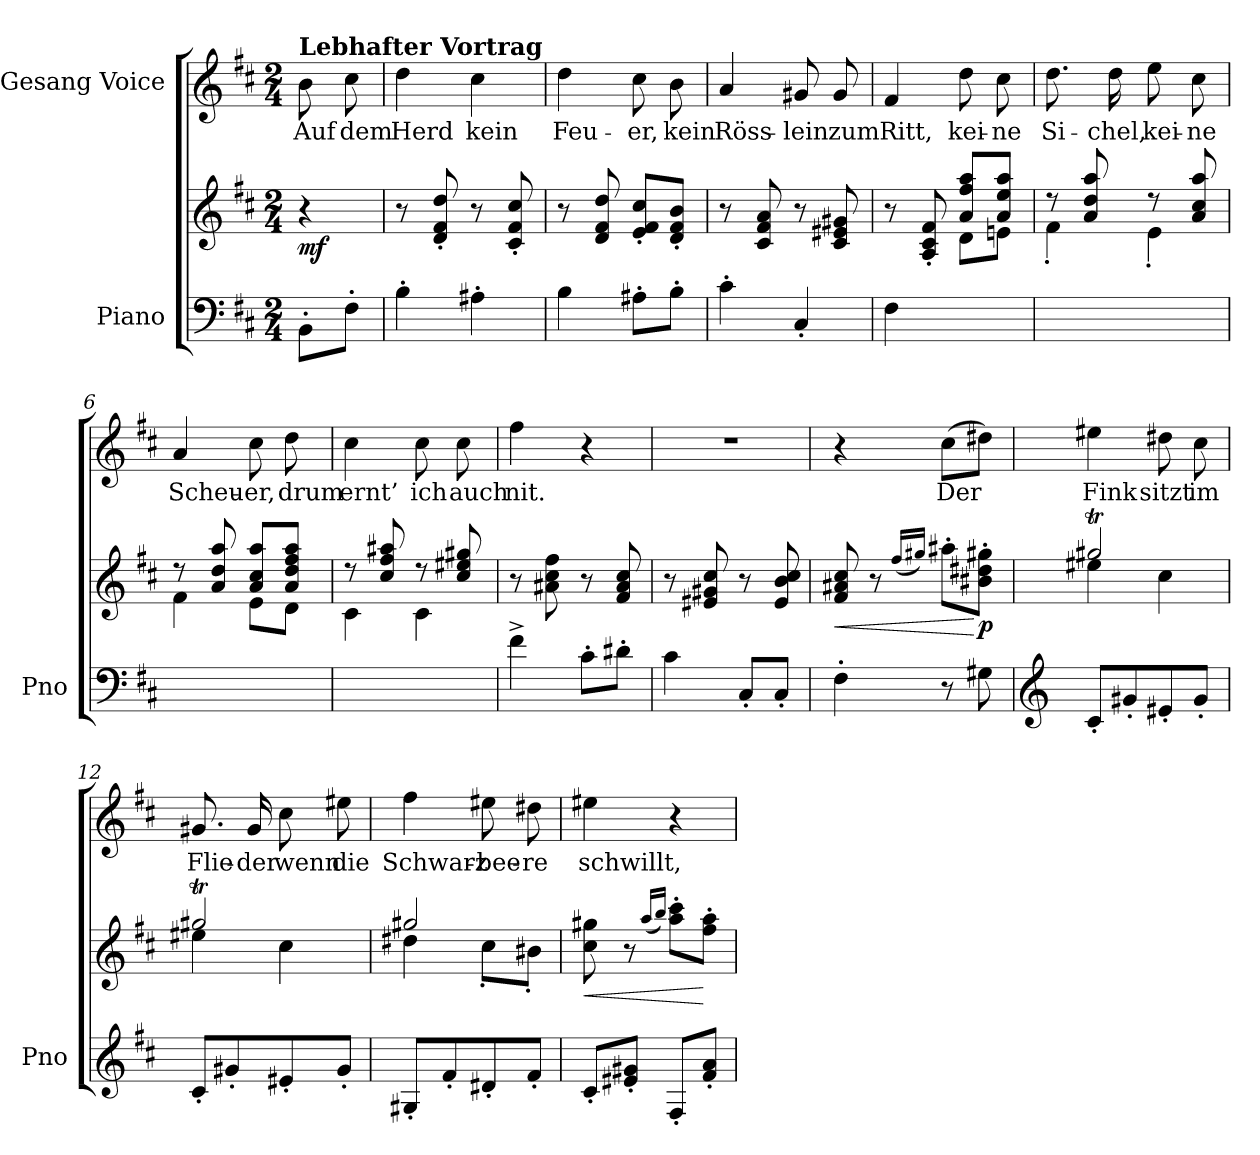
**kern	**kern	**dynam	**kern	**text
*part2	*part2	*part2	*part1	*part1
*staff3	*staff2	*staff2/3	*staff1	*staff1
*I"Piano	*	*	*I"Gesang Voice	*
*I'Pno	*	*	*	*
*clefF4	*clefG2	*	*clefG2	*
*k[f#c#]	*k[f#c#]	*	*k[f#c#]	*
*M2/4	*M2/4	*	*M2/4	*
=	=	=	=	=
!	!	!	!LO:TX:a:B:t=Lebhafter Vortrag	!
!	!	!LO:DY:b	!	!
8BB'\L	4r	mf	8b\	Auf
8F#'\J	.	.	8cc#\	dem
=1	=1	=1	=1	=1
4B'\	8r	.	4dd\	Herd
.	8d/' 8f#/' 8dd/'	.	.	.
4A#X'\	8r	.	4cc#\	kein
.	8c#/' 8f#/' 8cc#/'	.	.	.
=2	=2	=2	=2	=2
4B\	8r	.	4dd\	Feu-
.	8d/ 8f#/ 8dd/	.	.	.
8A#X'\L	8e/' 8f#/' 8cc#/'L	.	8cc#\	-er,
8B'\J	8d/' 8f#/' 8b/'J	.	8b\	kein
=3	=3	=3	=3	=3
4c#'\	8r	.	4a/	Röss-
.	8c#/ 8f#/ 8a/	.	.	.
4C#'/	8r	.	8g#X/	-lein
.	8c#/ 8e#X/ 8g#X/	.	8g#/	zum
=4	=4	=4	=4	=4
*	*^	*	*	*
4F#\	8r	4ryy	.	4f#/	Ritt,
.	8A/' 8c#/' 8f#/'	.	.	.	.
4ryy	8a/ 8ff#/ 8aa/L	8d\L	.	8dd\	kei-
.	8a/ 8ee/ 8aa/J	8en\J	.	8cc#\	-ne
=5	=5	=5	=5	=5	=5
2ryy	8r	4f#'<\	.	8.dd\	Si-
.	8a/ 8dd/ 8aa/	.	.	.	.
.	.	.	.	16dd\	-chel,
.	8r	4e'<\	.	8ee\	kei-
.	8a/ 8cc#/ 8aa/	.	.	8cc#\	-ne
=6	=6	=6	=6	=6	=6
2ryy	8r	4f#\	.	4a/	Scheu-
.	8a/ 8dd/ 8aa/	.	.	.	.
.	8a/ 8cc#/ 8aa/L	8e\L	.	8cc#\	-er,
.	8a/ 8dd/ 8ff#/ 8aa/J	8d\J	.	8dd\	drum
=7	=7	=7	=7	=7	=7
2ryy	8r	4c#\	.	4cc#\	ernt’
.	8cc#/ 8ff#/ 8aa#X/	.	.	.	.
.	8r	4c#\	.	8cc#\	ich
.	8cc#/ 8ee#X/ 8gg#X/	.	.	8cc#\	auch
*	*v	*v	*	*	*
=8	=8	=8	=8	=8
4f#^\	8r	.	4ff#\	nit.
.	8a#X\ 8cc#\ 8ff#\	.	.	.
8c#'\L	8r	.	4r	.
8d#X'\J	8f#/ 8a#/ 8cc#/	.	.	.
=9	=9	=9	=9	=9
4c#\	8r	.	2r	.
.	8e#X/ 8g#X/ 8cc#/	.	.	.
8C#'/L	8r	.	.	.
8C#'/J	8e#/ 8b/ 8cc#/	.	.	.
=10	=10	=10	=10	=10
!	!	!LO:HP:b	!	!
4F#'\	8f#/ 8a#X/ 8cc#/	<	4r	.
.	8r	.	.	.
.	(16qff#/LL	.	.	.
.	16qgg#X/JJ)	.	.	.
8r	8aa#X'\L	.	(8cc#\L	Der
!	!	!LO:DY:n=1:b	!	!
8G#X\	8b#X\' 8dd#X\' 8gg#\'J	[ p	8dd#X\J)	.
=11	=11	=11	=11	=11
*clefG2	*	*	*	*
*	*^	*	*	*
8c#'/L	2gg#Xt/	4ee#X\	.	4ee#X\	Fink
8g#X'/	.	.	.	.	.
8e#X'/	.	4cc#\	.	8dd#X\	sitzt
8g#'/J	.	.	.	8cc#\	im
=12	=12	=12	=12	=12	=12
8c#'/L	2gg#Xt/	4ee#X\	.	8.g#X/	Flie-
8g#X'/	.	.	.	.	.
.	.	.	.	16g#/	-der
8e#X'/	.	4cc#\	.	8cc#\	wenn
8g#'/J	.	.	.	8ee#X\	die
=13	=13	=13	=13	=13	=13
8G#X'/L	2gg#XTTT/	4dd#X\	.	4ff#\	Schwarz-
8f#'/	.	.	.	.	.
8d#X'/	.	8cc#'>\L	.	8ee#X\	-bee-
8f#'/J	.	8b#X'>\J	.	8dd#X\	-re
=14	=14	=14	=14	=14	=14
!	!	!	!LO:HP:b	!	!
*	*v	*v	*	*	*
8c#'/L	8cc#\ 8gg#X\	<	4ee#X\	schwillt,
8e#X/' 8g#X/'J	8r	.	.	.
.	(16qaa/LL	.	.	.
.	16qbb/JJ)	.	.	.
8F#'/L	8aa\' 8ccc#\'L	.	4r	.
8f#/' 8a/'J	8ff#\' 8aa\'J	[	.	.
=	=	=	=	=
*-	*-	*-	*-	*-
